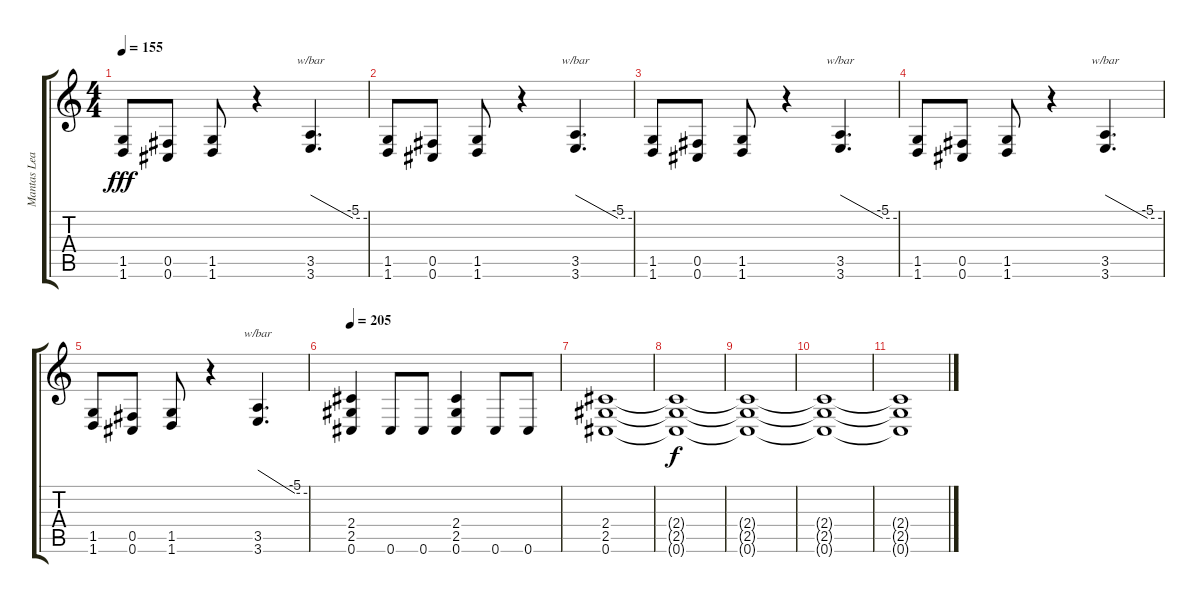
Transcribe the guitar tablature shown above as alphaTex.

\track ("Mantas Lead/Overdub" "Mantas Lea") {instrument distortionguitar}
\staff {score tabs}
\tuning (Db4 Ab3 E3 B2 Gb2 Db2) {hide}
\ts (4 4)
\tempo 155
\clef g2
\ks c
(1.5 1.6).8{dy fff} (0.5 0.6).8 (1.5 1.6).8 r.4 (3.5 3.6).4{d tbe (custom default 0 0 45 -20 60 -20)} |
(1.5 1.6).8 (0.5 0.6).8 (1.5 1.6).8 r.4 (3.5 3.6).4{d tbe (custom default 0 0 45 -20 60 -20)} |
(1.5 1.6).8 (0.5 0.6).8 (1.5 1.6).8 r.4 (3.5 3.6).4{d tbe (custom default 0 0 45 -20 60 -20)} |
(1.5 1.6).8 (0.5 0.6).8 (1.5 1.6).8 r.4 (3.5 3.6).4{d tbe (custom default 0 0 45 -20 60 -20)} |
(1.5 1.6).8 (0.5 0.6).8 (1.5 1.6).8 r.4 (3.5 3.6).4{d tbe (custom default 0 0 45 -20 60 -20)} |
\tempo 205
(2.4 2.5 0.6).4{instrument distortionguitar} 0.6.8 0.6.8 (2.4 2.5 0.6).4 0.6.8 0.6.8 |
(2.4 2.5 0.6).1 |
(2.4{t} 2.5{t} 0.6{t}).1{dy f} |
(2.4{t} 2.5{t} 0.6{t}).1 |
(2.4{t} 2.5{t} 0.6{t}).1 |
(2.4{t} 2.5{t} 0.6{t}).1
